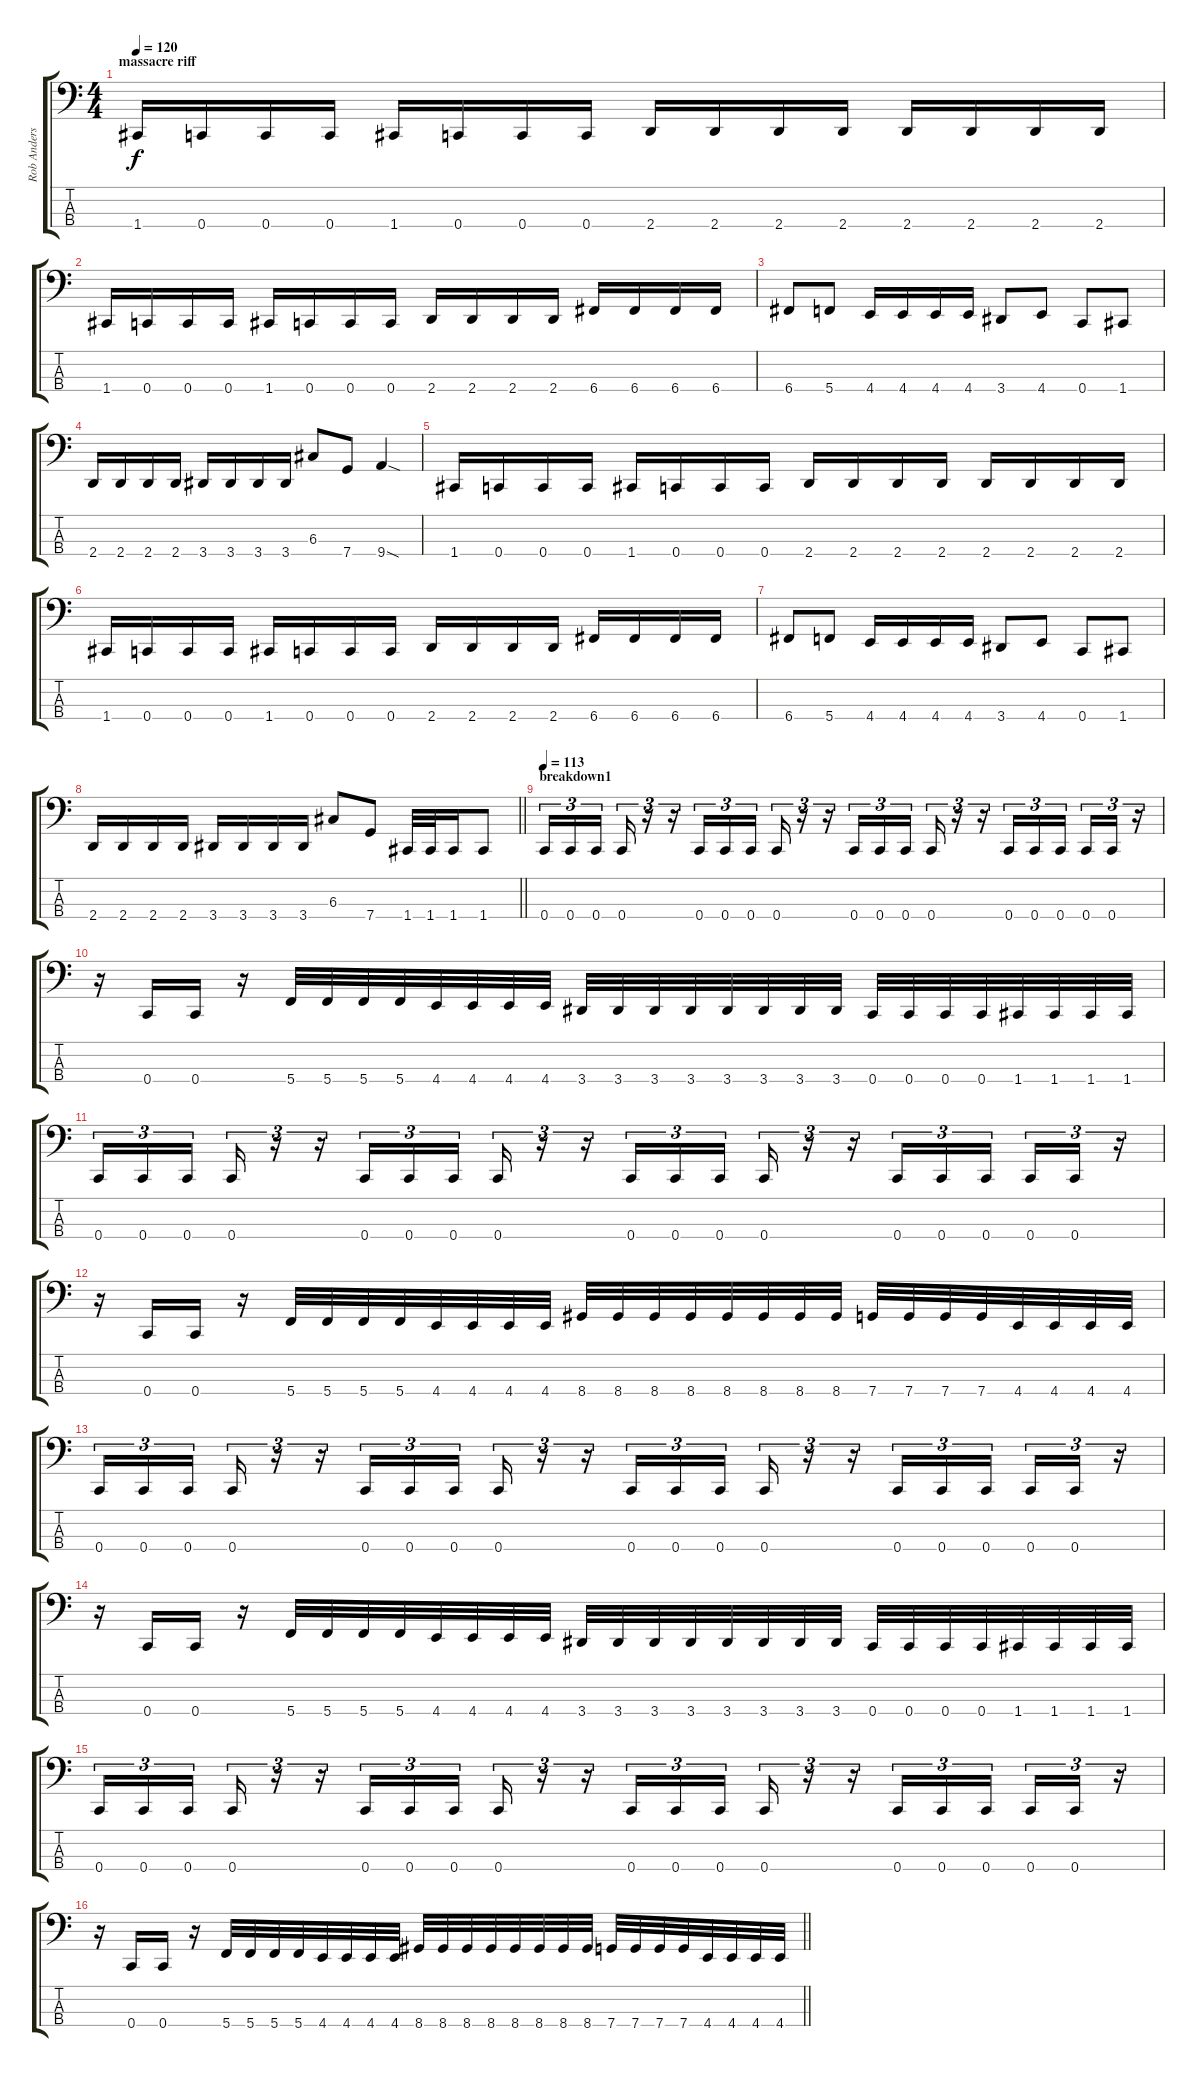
\track ("Rob Anderson" "Rob Anders") {instrument electricbasspick}
\staff {score tabs}
\tuning (F2 C2 G1 C1) {hide}
\ts (4 4)
\section ("" "massacre riff")
\tempo 120
\clef f4
\ks c
1.4.16{dy f} 0.4.16 0.4.16 0.4.16 1.4.16 0.4.16 0.4.16 0.4.16 2.4.16 2.4.16 2.4.16 2.4.16 2.4.16 2.4.16 2.4.16 2.4.16 |
1.4.16 0.4.16 0.4.16 0.4.16 1.4.16 0.4.16 0.4.16 0.4.16 2.4.16 2.4.16 2.4.16 2.4.16 6.4.16 6.4.16 6.4.16 6.4.16 |
6.4.8 5.4.8 4.4.16 4.4.16 4.4.16 4.4.16 3.4.8 4.4.8 0.4.8 1.4.8 |
2.4.16 2.4.16 2.4.16 2.4.16 3.4.16 3.4.16 3.4.16 3.4.16 6.3.8 7.4.8 9.4{sod}.4 |
1.4.16 0.4.16 0.4.16 0.4.16 1.4.16 0.4.16 0.4.16 0.4.16 2.4.16 2.4.16 2.4.16 2.4.16 2.4.16 2.4.16 2.4.16 2.4.16 |
1.4.16 0.4.16 0.4.16 0.4.16 1.4.16 0.4.16 0.4.16 0.4.16 2.4.16 2.4.16 2.4.16 2.4.16 6.4.16 6.4.16 6.4.16 6.4.16 |
6.4.8 5.4.8 4.4.16 4.4.16 4.4.16 4.4.16 3.4.8 4.4.8 0.4.8 1.4.8 |
\barLineRight lightlight
2.4.16 2.4.16 2.4.16 2.4.16 3.4.16 3.4.16 3.4.16 3.4.16 6.3.8 7.4.8 1.4.32 1.4.32 1.4.16 1.4.8 |
\section ("" "breakdown1")
\tempo 113
0.4.16{tu (3 2)} 0.4.16{tu (3 2)} 0.4.16{tu (3 2) beam splitsecondary} 0.4.16{tu (3 2)} r.16{tu (3 2)} r.16{tu (3 2)} 0.4.16{tu (3 2)} 0.4.16{tu (3 2)} 0.4.16{tu (3 2) beam splitsecondary} 0.4.16{tu (3 2)} r.16{tu (3 2)} r.16{tu (3 2)} 0.4.16{tu (3 2)} 0.4.16{tu (3 2)} 0.4.16{tu (3 2) beam splitsecondary} 0.4.16{tu (3 2)} r.16{tu (3 2)} r.16{tu (3 2)} 0.4.16{tu (3 2)} 0.4.16{tu (3 2)} 0.4.16{tu (3 2) beam splitsecondary} 0.4.16{tu (3 2)} 0.4.16{tu (3 2)} r.16{tu (3 2)} |
r.16 0.4.16 0.4.16 r.16 5.4.32 5.4.32 5.4.32 5.4.32 4.4.32 4.4.32 4.4.32 4.4.32 3.4.32 3.4.32 3.4.32 3.4.32 3.4.32 3.4.32 3.4.32 3.4.32 0.4.32 0.4.32 0.4.32 0.4.32 1.4.32 1.4.32 1.4.32 1.4.32 |
0.4.16{tu (3 2)} 0.4.16{tu (3 2)} 0.4.16{tu (3 2) beam splitsecondary} 0.4.16{tu (3 2)} r.16{tu (3 2)} r.16{tu (3 2)} 0.4.16{tu (3 2)} 0.4.16{tu (3 2)} 0.4.16{tu (3 2) beam splitsecondary} 0.4.16{tu (3 2)} r.16{tu (3 2)} r.16{tu (3 2)} 0.4.16{tu (3 2)} 0.4.16{tu (3 2)} 0.4.16{tu (3 2) beam splitsecondary} 0.4.16{tu (3 2)} r.16{tu (3 2)} r.16{tu (3 2)} 0.4.16{tu (3 2)} 0.4.16{tu (3 2)} 0.4.16{tu (3 2) beam splitsecondary} 0.4.16{tu (3 2)} 0.4.16{tu (3 2)} r.16{tu (3 2)} |
r.16 0.4.16 0.4.16 r.16 5.4.32 5.4.32 5.4.32 5.4.32 4.4.32 4.4.32 4.4.32 4.4.32 8.4.32 8.4.32 8.4.32 8.4.32 8.4.32 8.4.32 8.4.32 8.4.32 7.4.32 7.4.32 7.4.32 7.4.32 4.4.32 4.4.32 4.4.32 4.4.32 |
0.4.16{tu (3 2)} 0.4.16{tu (3 2)} 0.4.16{tu (3 2) beam splitsecondary} 0.4.16{tu (3 2)} r.16{tu (3 2)} r.16{tu (3 2)} 0.4.16{tu (3 2)} 0.4.16{tu (3 2)} 0.4.16{tu (3 2) beam splitsecondary} 0.4.16{tu (3 2)} r.16{tu (3 2)} r.16{tu (3 2)} 0.4.16{tu (3 2)} 0.4.16{tu (3 2)} 0.4.16{tu (3 2) beam splitsecondary} 0.4.16{tu (3 2)} r.16{tu (3 2)} r.16{tu (3 2)} 0.4.16{tu (3 2)} 0.4.16{tu (3 2)} 0.4.16{tu (3 2) beam splitsecondary} 0.4.16{tu (3 2)} 0.4.16{tu (3 2)} r.16{tu (3 2)} |
r.16 0.4.16 0.4.16 r.16 5.4.32 5.4.32 5.4.32 5.4.32 4.4.32 4.4.32 4.4.32 4.4.32 3.4.32 3.4.32 3.4.32 3.4.32 3.4.32 3.4.32 3.4.32 3.4.32 0.4.32 0.4.32 0.4.32 0.4.32 1.4.32 1.4.32 1.4.32 1.4.32 |
0.4.16{tu (3 2)} 0.4.16{tu (3 2)} 0.4.16{tu (3 2) beam splitsecondary} 0.4.16{tu (3 2)} r.16{tu (3 2)} r.16{tu (3 2)} 0.4.16{tu (3 2)} 0.4.16{tu (3 2)} 0.4.16{tu (3 2) beam splitsecondary} 0.4.16{tu (3 2)} r.16{tu (3 2)} r.16{tu (3 2)} 0.4.16{tu (3 2)} 0.4.16{tu (3 2)} 0.4.16{tu (3 2) beam splitsecondary} 0.4.16{tu (3 2)} r.16{tu (3 2)} r.16{tu (3 2)} 0.4.16{tu (3 2)} 0.4.16{tu (3 2)} 0.4.16{tu (3 2) beam splitsecondary} 0.4.16{tu (3 2)} 0.4.16{tu (3 2)} r.16{tu (3 2)} |
\barLineRight lightlight
r.16 0.4.16 0.4.16 r.16 5.4.32 5.4.32 5.4.32 5.4.32 4.4.32 4.4.32 4.4.32 4.4.32 8.4.32 8.4.32 8.4.32 8.4.32 8.4.32 8.4.32 8.4.32 8.4.32 7.4.32 7.4.32 7.4.32 7.4.32 4.4.32 4.4.32 4.4.32 4.4.32
